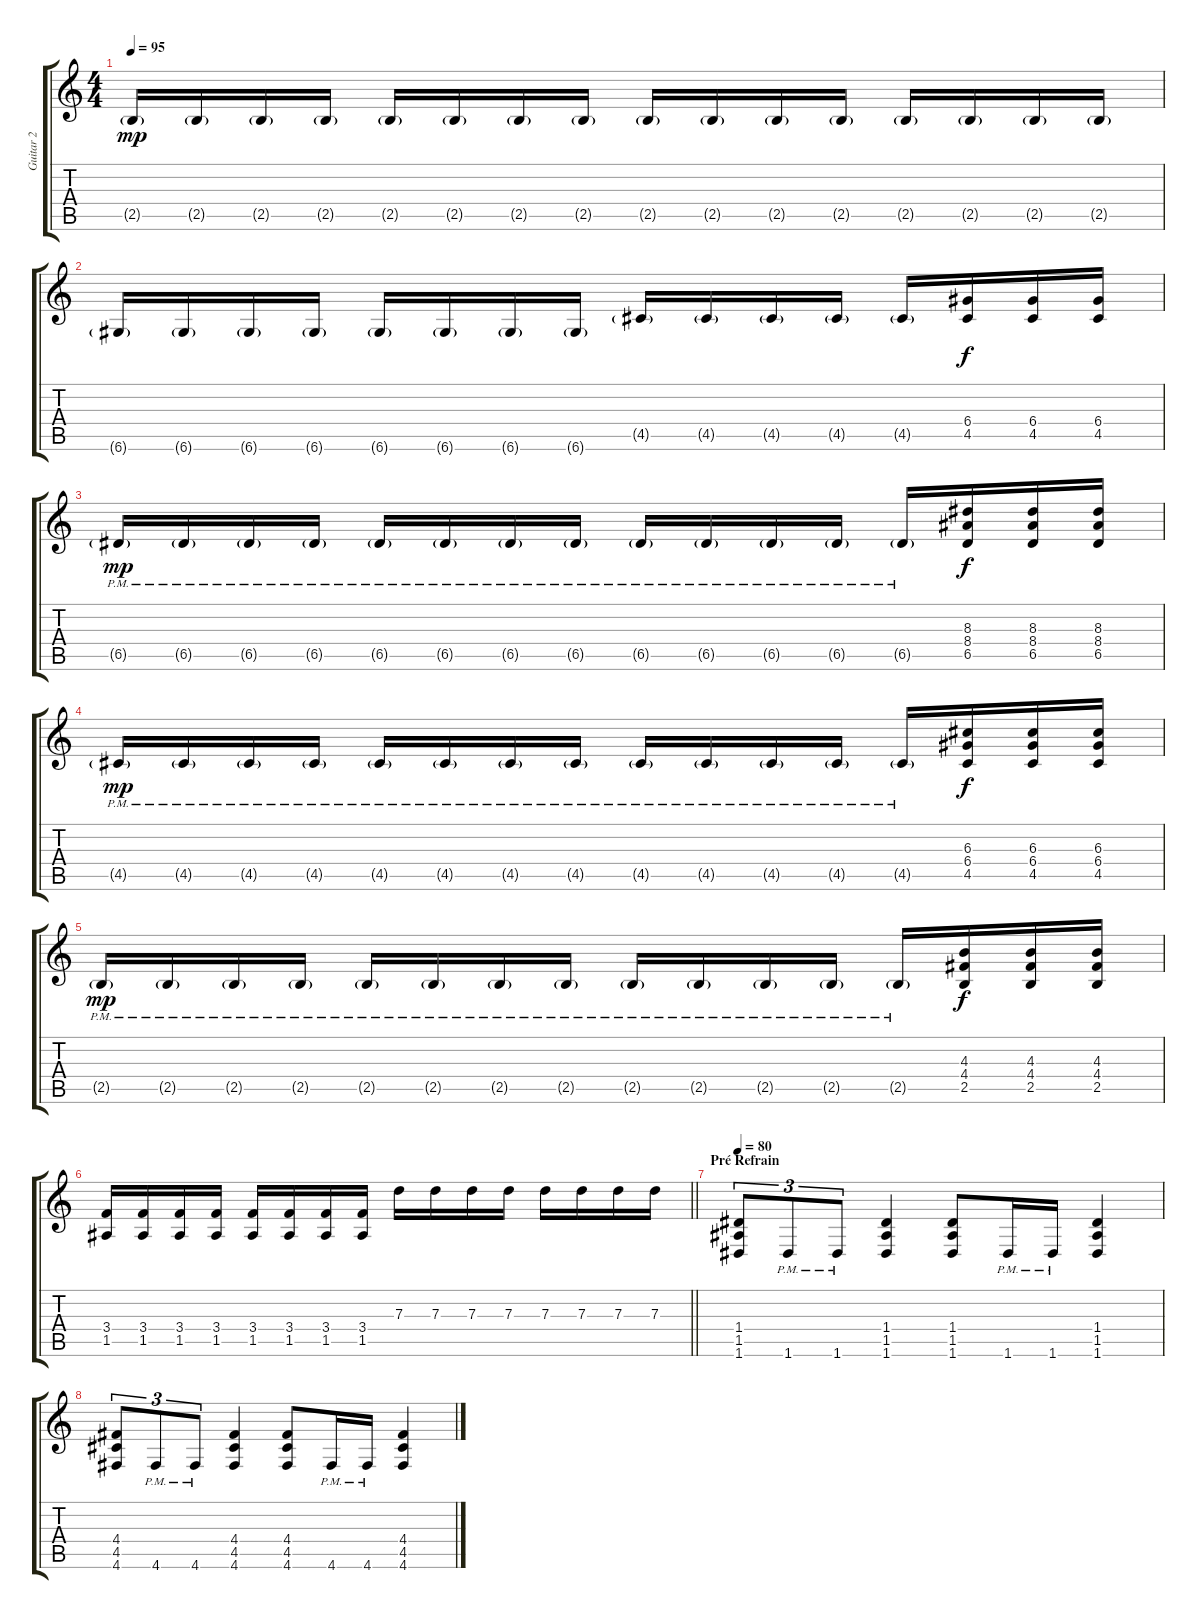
\track ("Guitar 2" "Guitar 2") {instrument overdrivenguitar}
\staff {score tabs}
\tuning (E4 B3 G3 D3 A2 D2) {hide}
\ts (4 4)
\tempo 95
\clef g2
\ks c
2.5{g}.16{dy mp} 2.5{g}.16 2.5{g}.16 2.5{g}.16 2.5{g}.16 2.5{g}.16 2.5{g}.16 2.5{g}.16 2.5{g}.16 2.5{g}.16 2.5{g}.16 2.5{g}.16 2.5{g}.16 2.5{g}.16 2.5{g}.16 2.5{g}.16 |
6.6{g}.16 6.6{g}.16 6.6{g}.16 6.6{g}.16 6.6{g}.16 6.6{g}.16 6.6{g}.16 6.6{g}.16 4.5{g}.16 4.5{g}.16 4.5{g}.16 4.5{g}.16 4.5{g}.16 (6.4 4.5).16{dy f volume 9} (6.4 4.5).16 (6.4 4.5).16 |
6.5{g pm}.16{dy mp} 6.5{g pm}.16 6.5{g pm}.16 6.5{g pm}.16 6.5{g pm}.16 6.5{g pm}.16 6.5{g pm}.16 6.5{g pm}.16 6.5{g pm}.16 6.5{g pm}.16 6.5{g pm}.16 6.5{g pm}.16 6.5{g pm}.16 (8.3 8.4 6.5).16{dy f} (8.3 8.4 6.5).16 (8.3 8.4 6.5).16 |
4.5{g pm}.16{dy mp} 4.5{g pm}.16 4.5{g pm}.16 4.5{g pm}.16 4.5{g pm}.16 4.5{g pm}.16 4.5{g pm}.16 4.5{g pm}.16 4.5{g pm}.16 4.5{g pm}.16 4.5{g pm}.16 4.5{g pm}.16 4.5{g pm}.16 (6.3 6.4 4.5).16{dy f} (6.3 6.4 4.5).16 (6.3 6.4 4.5).16 |
2.5{g pm}.16{dy mp} 2.5{g pm}.16 2.5{g pm}.16 2.5{g pm}.16 2.5{g pm}.16 2.5{g pm}.16 2.5{g pm}.16 2.5{g pm}.16 2.5{g pm}.16 2.5{g pm}.16 2.5{g pm}.16 2.5{g pm}.16 2.5{g pm}.16 (4.3 4.4 2.5).16{dy f} (4.3 4.4 2.5).16 (4.3 4.4 2.5).16 |
\barLineRight lightlight
(3.4 1.5).16 (3.4 1.5).16 (3.4 1.5).16 (3.4 1.5).16 (3.4 1.5).16 (3.4 1.5).16 (3.4 1.5).16 (3.4 1.5).16 7.3.16 7.3.16 7.3.16 7.3.16 7.3.16 7.3.16 7.3.16 7.3.16 |
\section ("" "Pré Refrain")
\tempo 80
(1.4 1.5 1.6).8{tu (3 2)} 1.6{pm}.8{tu (3 2)} 1.6{pm}.8{tu (3 2)} (1.4 1.5 1.6).4 (1.4 1.5 1.6).8 1.6{pm}.16 1.6{pm}.16 (1.4 1.5 1.6).4 |
(4.4 4.5 4.6).8{tu (3 2)} 4.6{pm}.8{tu (3 2)} 4.6{pm}.8{tu (3 2)} (4.4 4.5 4.6).4 (4.4 4.5 4.6).8 4.6{pm}.16 4.6{pm}.16 (4.4 4.5 4.6).4
